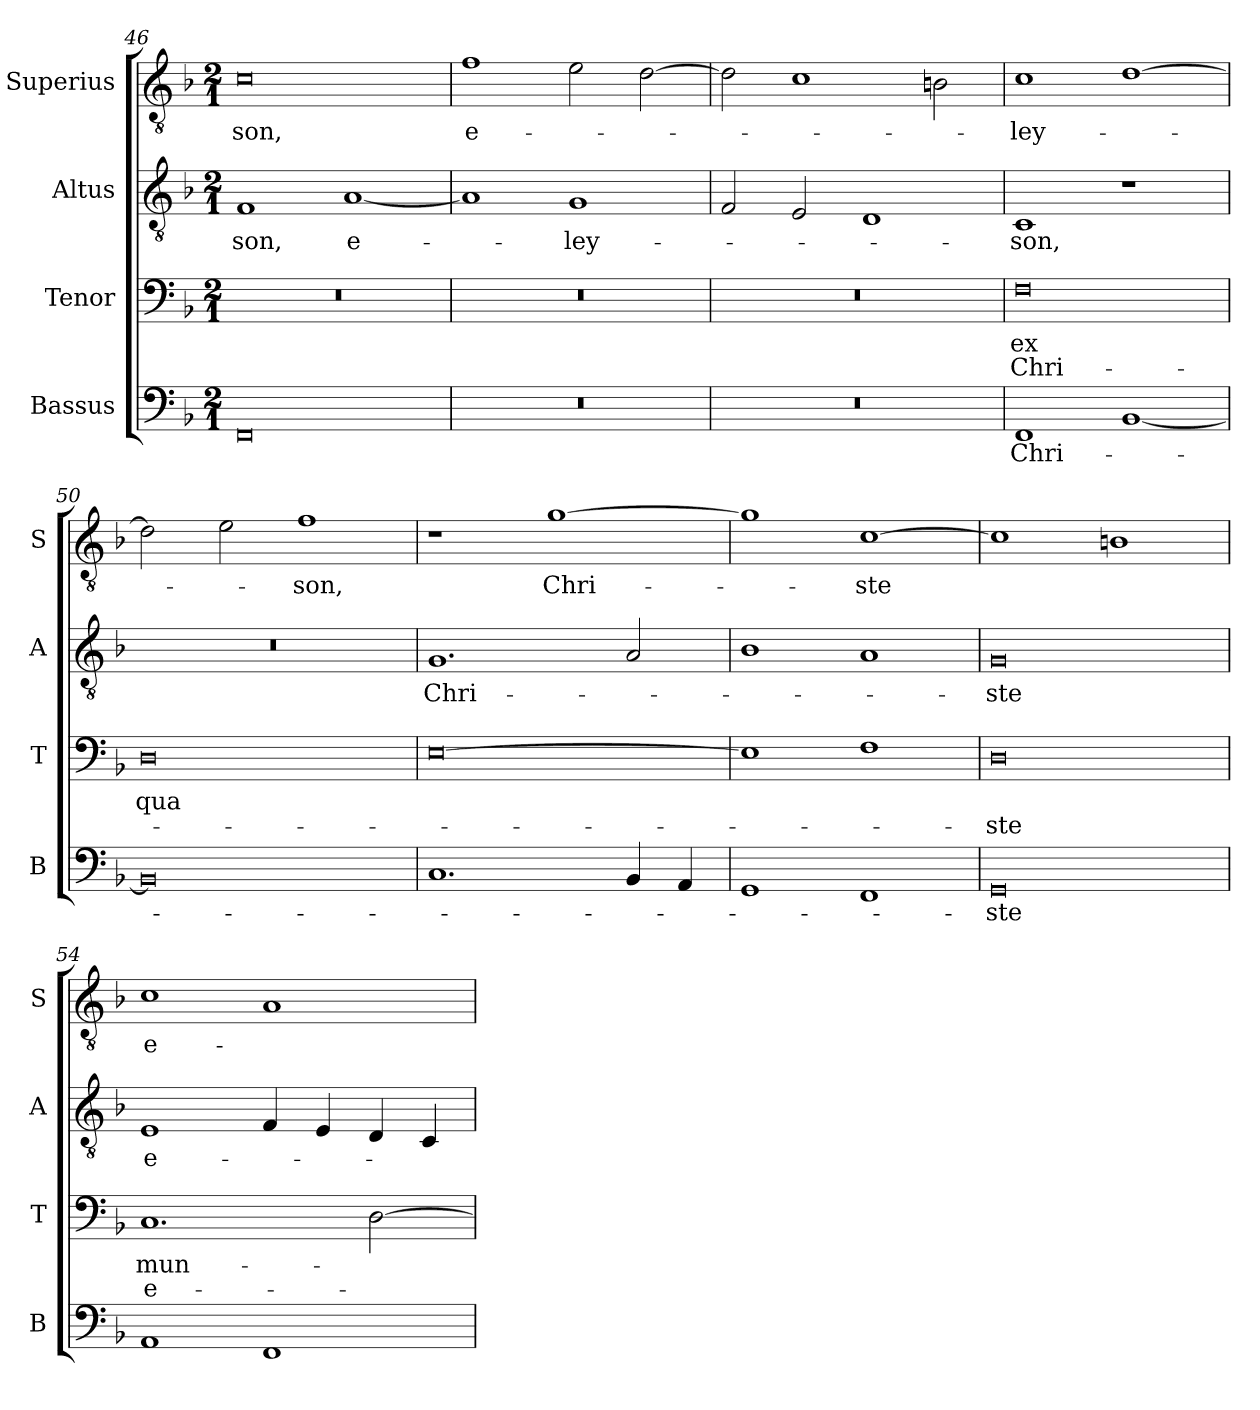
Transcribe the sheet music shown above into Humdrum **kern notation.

**kern	**text	**kern	**text	**text	**kern	**text	**kern	**text
*part4	*part4	*part3	*part3	*part3	*part2	*part2	*part1	*part1
*staff4	*staff4	*staff3	*staff3	*staff3	*staff2	*staff2	*staff1	*staff1
*I"Bassus	*	*I"Tenor	*	*	*I"Altus	*	*I"Superius	*
*I'B	*	*I'T	*	*	*I'A	*	*I'S	*
*clefF4	*	*clefF4	*	*	*clefGv2	*	*clefGv2	*
*k[b-]	*	*k[b-]	*	*	*k[b-]	*	*k[b-]	*
*d:	*	*d:	*	*	*d:	*	*d:	*
*M2/1	*	*M2/1	*	*	*M2/1	*	*M2/1	*
=46	=46	=46	=46	=46	=46	=46	=46	=46
!	!	!	!	!	!	!LO:LY:i	!	!LO:LY:i
0FF	.	0r	.	.	1F	-son,	0c	-son,
!	!	!	!	!	!	!LO:LY:i	!	!
.	.	.	.	.	[1A	e-	.	.
=47	=47	=47	=47	=47	=47	=47	=47	=47
!	!	!	!	!	!	!	!	!LO:LY:i
0r	.	0r	.	.	1A]	.	1f	e-
!	!	!	!	!	!	!LO:LY:i	!	!
.	.	.	.	.	1G	-ley-	2e	.
.	.	.	.	.	.	.	[2d	.
=48	=48	=48	=48	=48	=48	=48	=48	=48
0r	.	0r	.	.	2F	.	2d]	.
.	.	.	.	.	2E	.	1c	.
.	.	.	.	.	1D	.	.	.
.	.	.	.	.	.	.	2Bn	.
=49	=49	=49	=49	=49	=49	=49	=49	=49
!	!LO:LY:i	!	!	!LO:LY:i	!	!LO:LY:i	!	!LO:LY:i
1FF	Chri-	0F	ex	Chri-	1C	-son,	1c	-ley-
[1BB-	.	.	.	.	1r	.	[1d	.
=50	=50	=50	=50	=50	=50	=50	=50	=50
0BB-]	.	0D	qua	.	0r	.	2d]	.
.	.	.	.	.	.	.	2e	.
!	!	!	!	!	!	!	!	!LO:LY:i
.	.	.	.	.	.	.	1f	-son,
=51	=51	=51	=51	=51	=51	=51	=51	=51
!	!	!	!	!	!	!LO:LY:i	!	!
1.C	.	[0E	.	.	1.G	Chri-	1r	.
!	!	!	!	!	!	!	!	!LO:LY:i
.	.	.	.	.	.	.	[1g	Chri-
4BB-	.	.	.	.	2A	.	.	.
4AA	.	.	.	.	.	.	.	.
=52	=52	=52	=52	=52	=52	=52	=52	=52
1GG	.	1E]	.	.	1B-	.	1g]	.
!	!	!	!	!	!	!	!	!LO:LY:i
1FF	.	1F	.	.	1A	.	[1c	-ste
=53	=53	=53	=53	=53	=53	=53	=53	=53
!	!LO:LY:i	!	!	!LO:LY:i	!	!LO:LY:i	!	!
0GG	-ste	0D	.	-ste	0G	-ste	1c]	.
.	.	.	.	.	.	.	1Bn	.
=54	=54	=54	=54	=54	=54	=54	=54	=54
!	!	!	!	!LO:LY:i	!	!LO:LY:i	!	!LO:LY:i
1AA	.	1.C	mun-	e-	1E	e-	1c	e-
1FF	.	.	.	.	4F	.	1A	.
.	.	.	.	.	4E	.	.	.
.	.	[2D	.	.	4D	.	.	.
.	.	.	.	.	4C	.	.	.
=	=	=	=	=	=	=	=	=
*-	*-	*-	*-	*-	*-	*-	*-	*-
